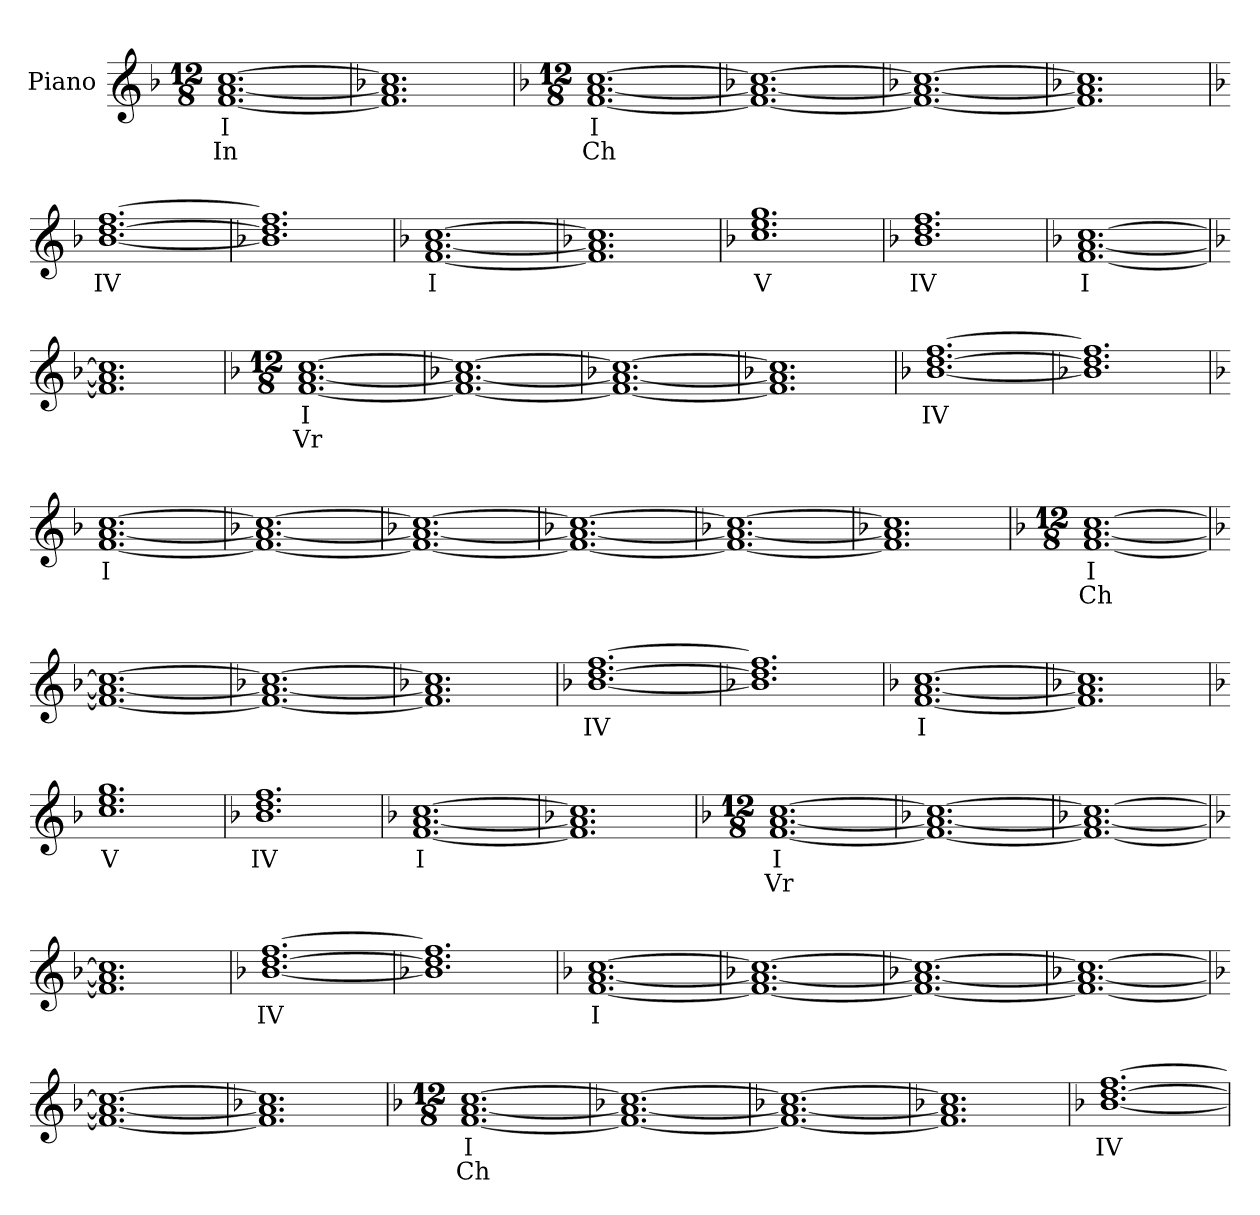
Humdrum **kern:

**kern	**text	**text
*part1	*part1	*part1
*staff1	*staff1	*staff1
*I"Piano	*	*
*I'Pno	*	*
*k[b-]	*	*
*F:	*	*
*M12/8	*	*
=	=	=
[1.f [1.a [1.cc	I	In
=	=	=
*k[b-]	*	*
*F:	*	*
1.f] 1.a] 1.cc]	.	.
=	=	=
*k[b-]	*	*
*F:	*	*
*M12/8	*	*
[1.f [1.a [1.cc	I	Ch
=	=	=
*k[b-]	*	*
*F:	*	*
1.f_ 1.a_ 1.cc_	.	.
=	=	=
*k[b-]	*	*
*F:	*	*
1.f_ 1.a_ 1.cc_	.	.
=	=	=
*k[b-]	*	*
*F:	*	*
1.f] 1.a] 1.cc]	.	.
=	=	=
*k[b-]	*	*
*F:	*	*
[1.b- [1.dd [1.ff	IV	.
=	=	=
*k[b-]	*	*
*F:	*	*
1.b-] 1.dd] 1.ff]	.	.
=	=	=
*k[b-]	*	*
*F:	*	*
[1.f [1.a [1.cc	I	.
=	=	=
*k[b-]	*	*
*F:	*	*
1.f] 1.a] 1.cc]	.	.
=	=	=
*k[b-]	*	*
*F:	*	*
1.cc 1.ee 1.gg	V	.
=	=	=
*k[b-]	*	*
*F:	*	*
1.b- 1.dd 1.ff	IV	.
=	=	=
*k[b-]	*	*
*F:	*	*
[1.f [1.a [1.cc	I	.
=	=	=
*k[b-]	*	*
*F:	*	*
1.f] 1.a] 1.cc]	.	.
=	=	=
*k[b-]	*	*
*F:	*	*
*M12/8	*	*
[1.f [1.a [1.cc	I	Vr
=	=	=
*k[b-]	*	*
*F:	*	*
1.f_ 1.a_ 1.cc_	.	.
=	=	=
*k[b-]	*	*
*F:	*	*
1.f_ 1.a_ 1.cc_	.	.
=	=	=
*k[b-]	*	*
*F:	*	*
1.f] 1.a] 1.cc]	.	.
=	=	=
*k[b-]	*	*
*F:	*	*
[1.b- [1.dd [1.ff	IV	.
=	=	=
*k[b-]	*	*
*F:	*	*
1.b-] 1.dd] 1.ff]	.	.
=	=	=
*k[b-]	*	*
*F:	*	*
[1.f [1.a [1.cc	I	.
=	=	=
*k[b-]	*	*
*F:	*	*
1.f_ 1.a_ 1.cc_	.	.
=	=	=
*k[b-]	*	*
*F:	*	*
1.f_ 1.a_ 1.cc_	.	.
=	=	=
*k[b-]	*	*
*F:	*	*
1.f_ 1.a_ 1.cc_	.	.
=	=	=
*k[b-]	*	*
*F:	*	*
1.f_ 1.a_ 1.cc_	.	.
=	=	=
*k[b-]	*	*
*F:	*	*
1.f] 1.a] 1.cc]	.	.
=	=	=
*k[b-]	*	*
*F:	*	*
*M12/8	*	*
[1.f [1.a [1.cc	I	Ch
=	=	=
*k[b-]	*	*
*F:	*	*
1.f_ 1.a_ 1.cc_	.	.
=	=	=
*k[b-]	*	*
*F:	*	*
1.f_ 1.a_ 1.cc_	.	.
=	=	=
*k[b-]	*	*
*F:	*	*
1.f] 1.a] 1.cc]	.	.
=	=	=
*k[b-]	*	*
*F:	*	*
[1.b- [1.dd [1.ff	IV	.
=	=	=
*k[b-]	*	*
*F:	*	*
1.b-] 1.dd] 1.ff]	.	.
=	=	=
*k[b-]	*	*
*F:	*	*
[1.f [1.a [1.cc	I	.
=	=	=
*k[b-]	*	*
*F:	*	*
1.f] 1.a] 1.cc]	.	.
=	=	=
*k[b-]	*	*
*F:	*	*
1.cc 1.ee 1.gg	V	.
=	=	=
*k[b-]	*	*
*F:	*	*
1.b- 1.dd 1.ff	IV	.
=	=	=
*k[b-]	*	*
*F:	*	*
[1.f [1.a [1.cc	I	.
=	=	=
*k[b-]	*	*
*F:	*	*
1.f] 1.a] 1.cc]	.	.
=	=	=
*k[b-]	*	*
*F:	*	*
*M12/8	*	*
[1.f [1.a [1.cc	I	Vr
=	=	=
*k[b-]	*	*
*F:	*	*
1.f_ 1.a_ 1.cc_	.	.
=	=	=
*k[b-]	*	*
*F:	*	*
1.f_ 1.a_ 1.cc_	.	.
=	=	=
*k[b-]	*	*
*F:	*	*
1.f] 1.a] 1.cc]	.	.
=	=	=
*k[b-]	*	*
*F:	*	*
[1.b- [1.dd [1.ff	IV	.
=	=	=
*k[b-]	*	*
*F:	*	*
1.b-] 1.dd] 1.ff]	.	.
=	=	=
*k[b-]	*	*
*F:	*	*
[1.f [1.a [1.cc	I	.
=	=	=
*k[b-]	*	*
*F:	*	*
1.f_ 1.a_ 1.cc_	.	.
=	=	=
*k[b-]	*	*
*F:	*	*
1.f_ 1.a_ 1.cc_	.	.
=	=	=
*k[b-]	*	*
*F:	*	*
1.f_ 1.a_ 1.cc_	.	.
=	=	=
*k[b-]	*	*
*F:	*	*
1.f_ 1.a_ 1.cc_	.	.
=	=	=
*k[b-]	*	*
*F:	*	*
1.f] 1.a] 1.cc]	.	.
=	=	=
*k[b-]	*	*
*F:	*	*
*M12/8	*	*
[1.f [1.a [1.cc	I	Ch
=	=	=
*k[b-]	*	*
*F:	*	*
1.f_ 1.a_ 1.cc_	.	.
=	=	=
*k[b-]	*	*
*F:	*	*
1.f_ 1.a_ 1.cc_	.	.
=	=	=
*k[b-]	*	*
*F:	*	*
1.f] 1.a] 1.cc]	.	.
=	=	=
*k[b-]	*	*
*F:	*	*
[1.b- [1.dd [1.ff	IV	.
=	=	=
*-	*-	*-
